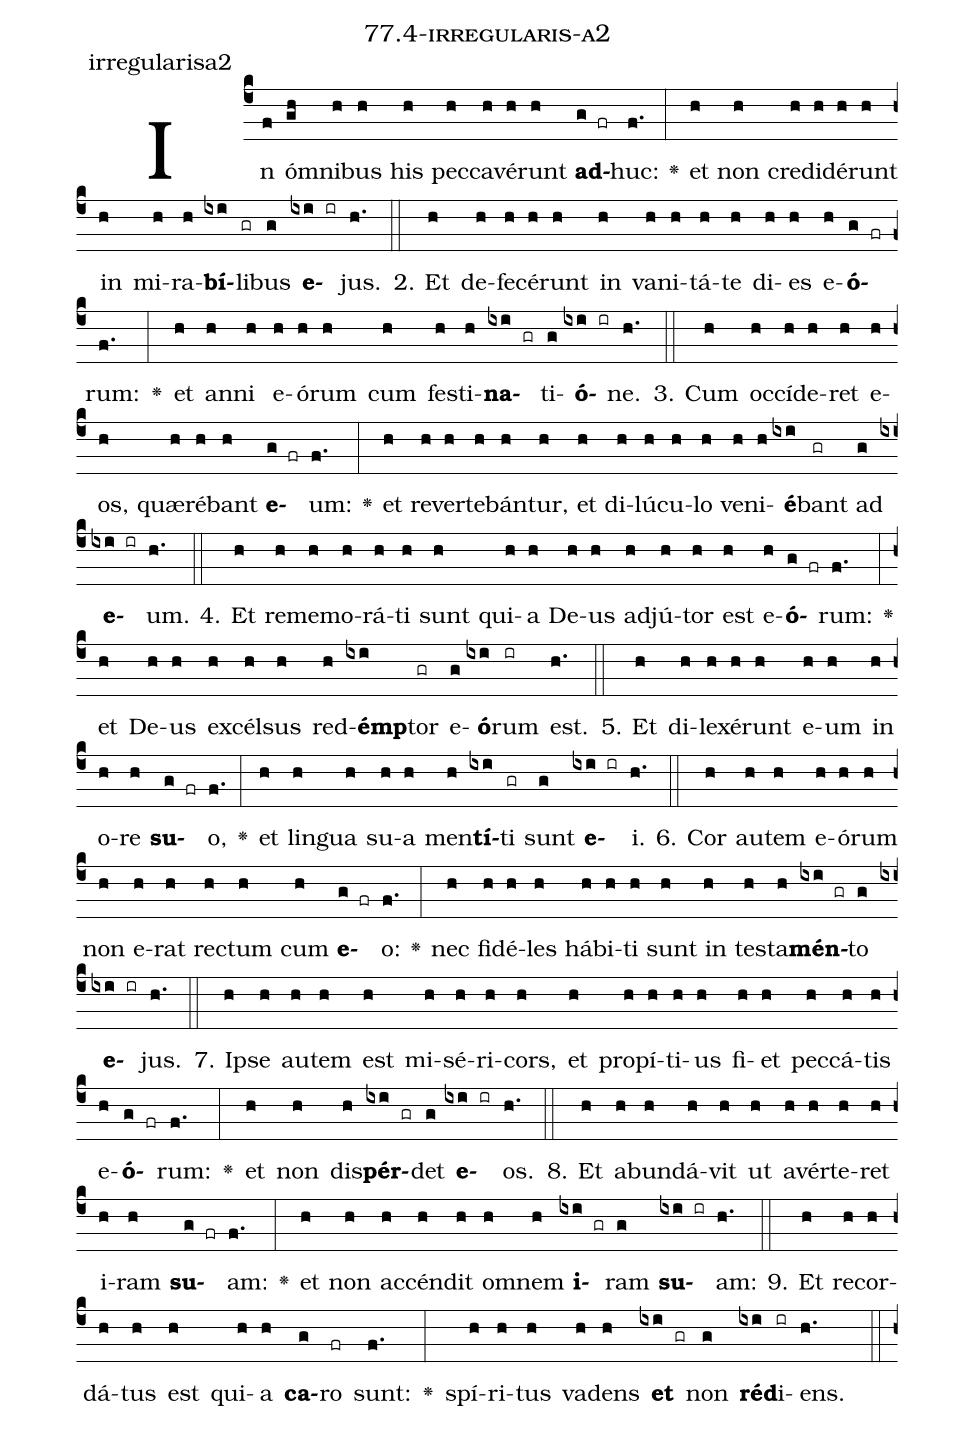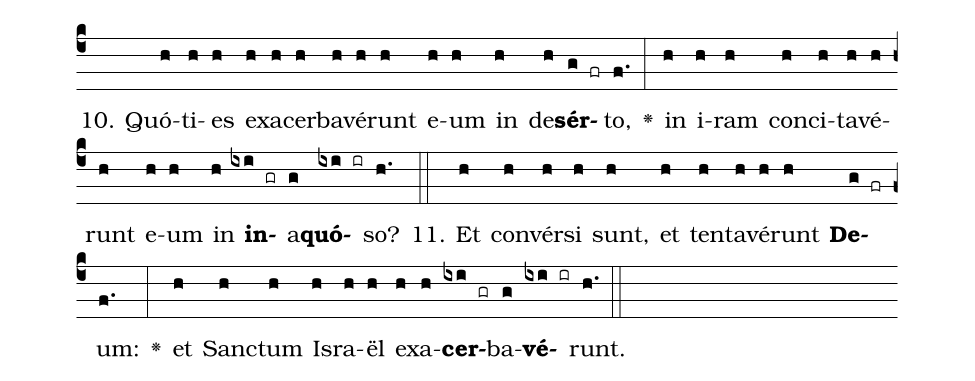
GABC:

name: 77.4-irregularis-a2;
annotation: irregularisa2;
%%
(c4)In(f) óm(gh)ni(h)bus(h) his(h) pec(h)ca(h)vé(h)runt(h) <b>ad</b>(g fr)huc:(f.) <v>\greheightstar</v>(:) et(h) non(h) cre(h)di(h)dé(h)runt(h) in(h) mi(h)ra(h)<b>bí</b>(ixi)li(gr)bus(g) <b>e</b>(ixi ir)jus.(h.) (::)
2. Et(h) de(h)fe(h)cé(h)runt(h) in(h) va(h)ni(h)tá(h)te(h) di(h)es(h) e(h)<b>ó</b>(g fr)rum:(f.) <v>\greheightstar</v>(:) et(h) an(h)ni(h) e(h)ó(h)rum(h) cum(h) fes(h)ti(h)<b>na</b>(ixi gr)ti(g)<b>ó</b>(ixi ir)ne.(h.) (::)
3. Cum(h) oc(h)cí(h)de(h)ret(h) e(h)os,(h) quæ(h)ré(h)bant(h) <b>e</b>(g fr)um:(f.) <v>\greheightstar</v>(:) et(h) re(h)ver(h)te(h)bán(h)tur,(h) et(h) di(h)lú(h)cu(h)lo(h) ve(h)ni(h)<b>é</b>(ixi)bant(gr) ad(g) <b>e</b>(ixi ir)um.(h.) (::)
4. Et(h) re(h)me(h)mo(h)rá(h)ti(h) sunt(h) qui(h)a(h) De(h)us(h) ad(h)jú(h)tor(h) est(h) e(h)<b>ó</b>(g fr)rum:(f.) <v>\greheightstar</v>(:) et(h) De(h)us(h) ex(h)cél(h)sus(h) red(h)<b>émp</b>(ixi)tor(gr) e(g)<b>ó</b>(ixi)rum(ir) est.(h.) (::)
5. Et(h) di(h)le(h)xé(h)runt(h) e(h)um(h) in(h) o(h)re(h) <b>su</b>(g fr)o,(f.) <v>\greheightstar</v>(:) et(h) lin(h)gua(h) su(h)a(h) men(h)<b>tí</b>(ixi)ti(gr) sunt(g) <b>e</b>(ixi ir)i.(h.) (::)
6. Cor(h) au(h)tem(h) e(h)ó(h)rum(h) non(h) e(h)rat(h) rec(h)tum(h) cum(h) <b>e</b>(g fr)o:(f.) <v>\greheightstar</v>(:) nec(h) fi(h)dé(h)les(h) há(h)bi(h)ti(h) sunt(h) in(h) tes(h)ta(h)<b>mén</b>(ixi gr)to(g) <b>e</b>(ixi ir)jus.(h.) (::)
7. Ip(h)se(h) au(h)tem(h) est(h) mi(h)sé(h)ri(h)cors,(h) et(h) pro(h)pí(h)ti(h)us(h) fi(h)et(h) pec(h)cá(h)tis(h) e(h)<b>ó</b>(g fr)rum:(f.) <v>\greheightstar</v>(:) et(h) non(h) dis(h)<b>pér</b>(ixi gr)det(g) <b>e</b>(ixi ir)os.(h.) (::)
8. Et(h) ab(h)un(h)dá(h)vit(h) ut(h) a(h)vér(h)te(h)ret(h) i(h)ram(h) <b>su</b>(g fr)am:(f.) <v>\greheightstar</v>(:) et(h) non(h) ac(h)cén(h)dit(h) om(h)nem(h) <b>i</b>(ixi gr)ram(g) <b>su</b>(ixi ir)am:(h.) (::)
9. Et(h) re(h)cor(h)dá(h)tus(h) est(h) qui(h)a(h) <b>ca</b>(g)ro(fr) sunt:(f.) <v>\greheightstar</v>(:) spí(h)ri(h)tus(h) va(h)dens(h) <b>et</b>(ixi gr) non(g) <b>réd</b>(ixi)i(ir)ens.(h.) (::)
10. Quó(h)ti(h)es(h) ex(h)a(h)cer(h)ba(h)vé(h)runt(h) e(h)um(h) in(h) de(h)<b>sér</b>(g fr)to,(f.) <v>\greheightstar</v>(:) in(h) i(h)ram(h) con(h)ci(h)ta(h)vé(h)runt(h) e(h)um(h) in(h) <b>in</b>(ixi gr)a(g)<b>quó</b>(ixi ir)so?(h.) (::)
11. Et(h) con(h)vér(h)si(h) sunt,(h) et(h) ten(h)ta(h)vé(h)runt(h) <b>De</b>(g fr)um:(f.) <v>\greheightstar</v>(:) et(h) Sanc(h)tum(h) Is(h)ra(h)ël(h) ex(h)a(h)<b>cer</b>(ixi gr)ba(g)<b>vé</b>(ixi ir)runt.(h.) (::)
